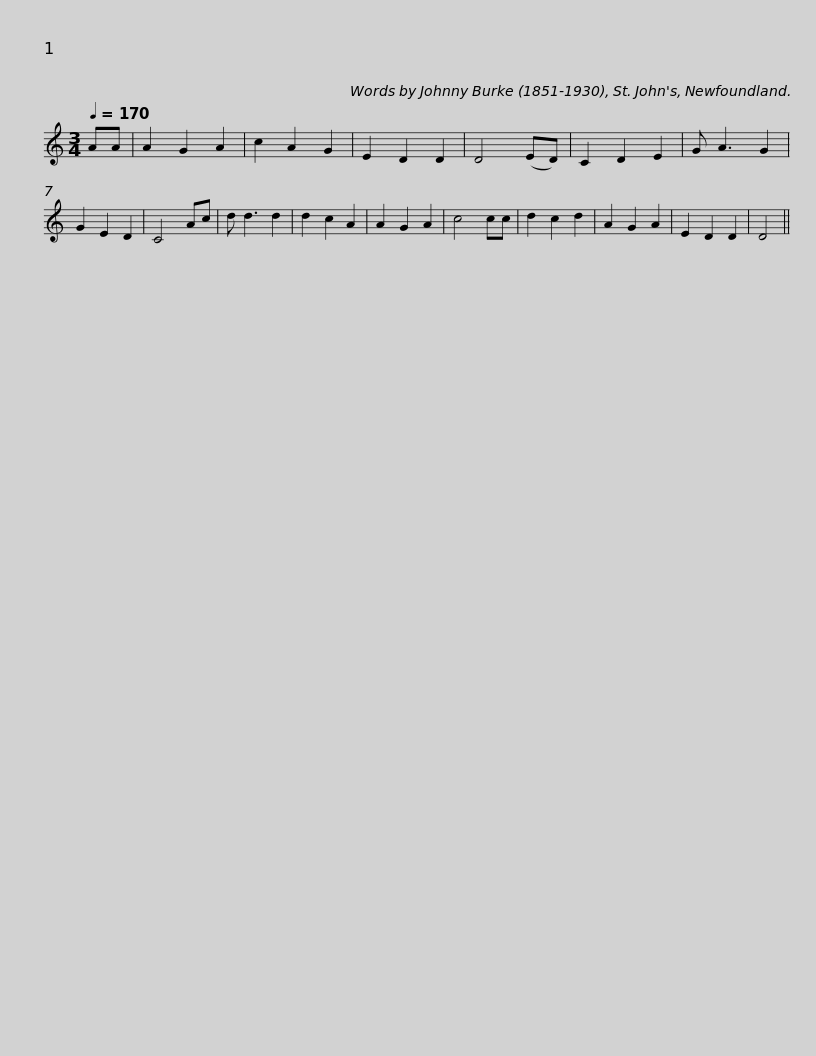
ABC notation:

X:1
L:1/8
Q:1/4=170
M:3/4
I:linebreak $
K:C
V:1 treble
V:1
 AA | A2 G2 A2 | c2 A2 G2 | E2 D2 D2 | D4 (ED) | %5
 C2 D2 E2 | G A3 G2 | G2 E2 D2 | C4 Ac | d d3 d2 | %10
 d2 c2 A2 | A2 G2 A2 | c4 cc |$ d2 c2 d2 | A2 G2 A2 | %15
 E2 D2 D2 | D4 || %17
